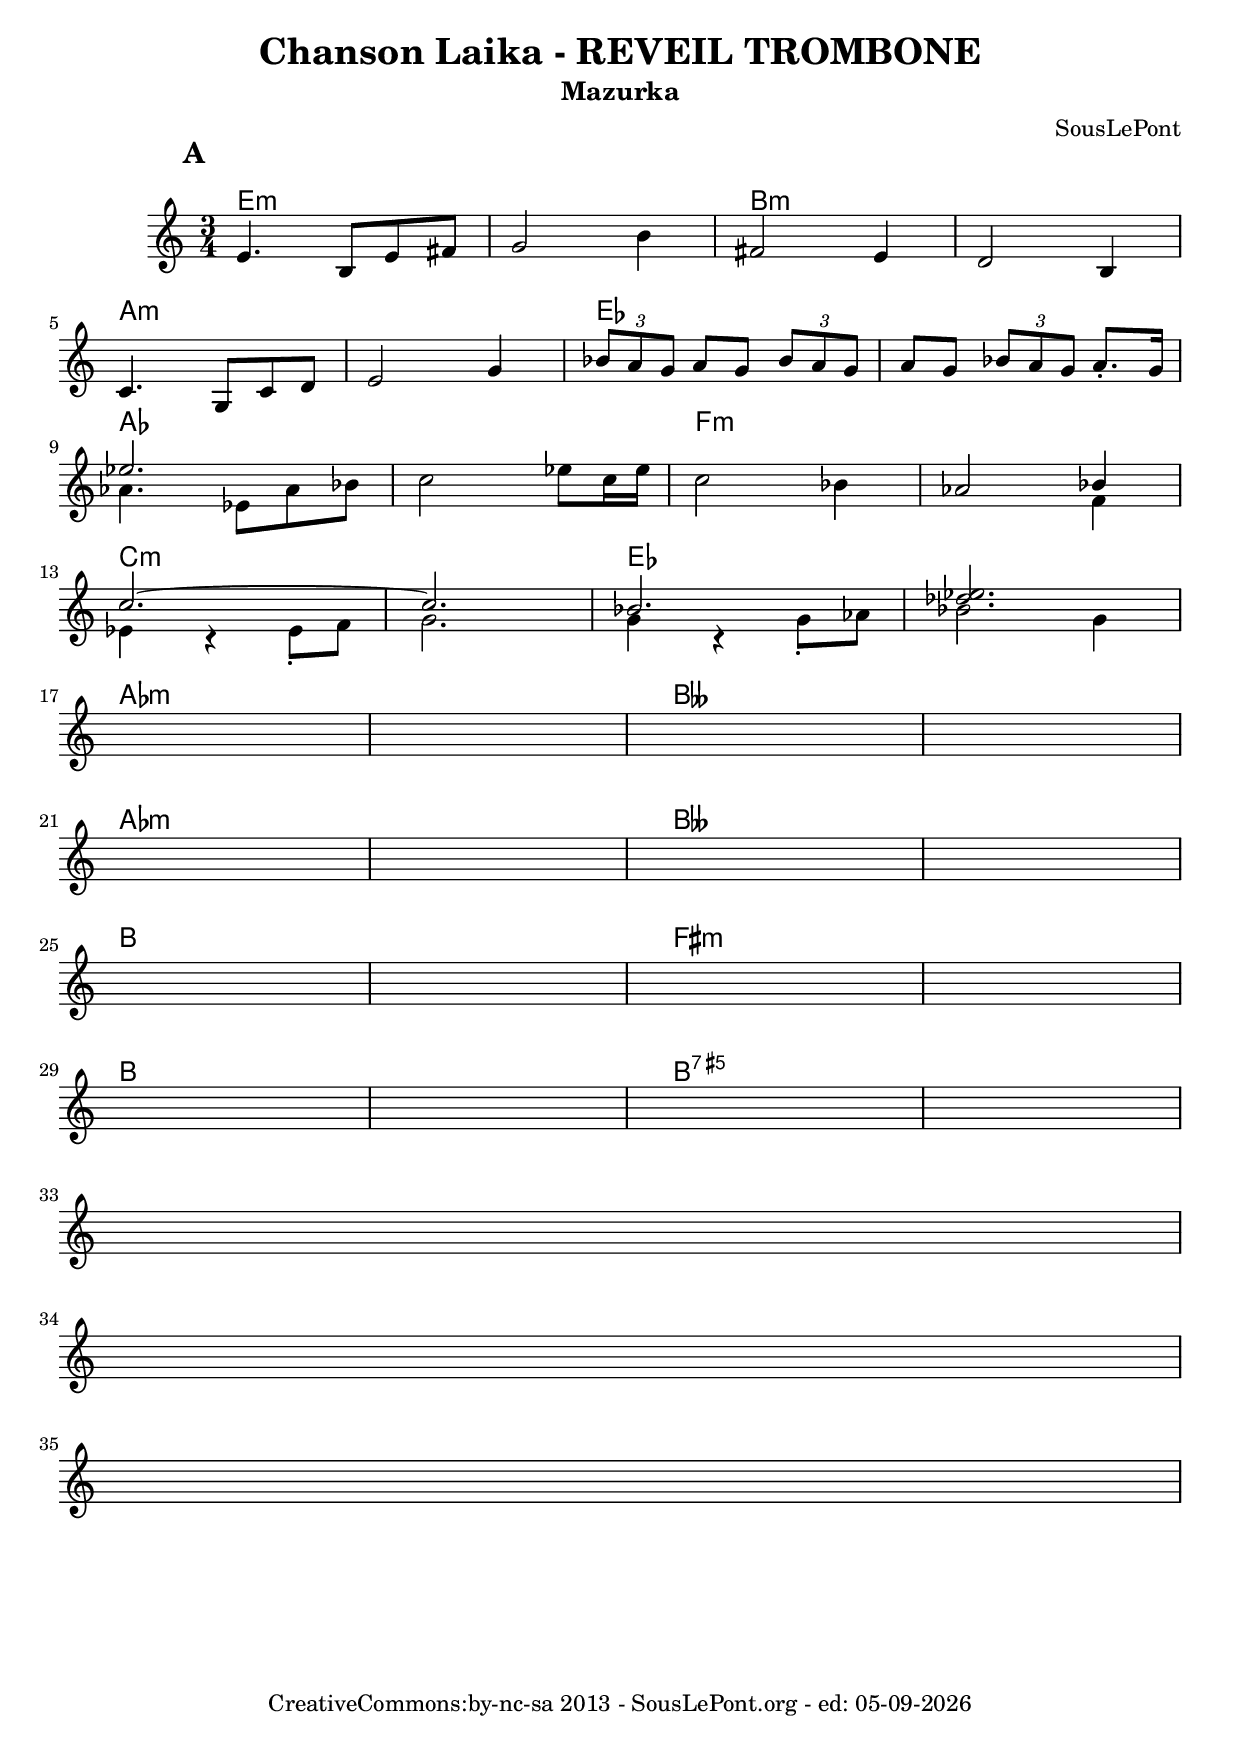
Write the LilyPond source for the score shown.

\version "2.10.0"
#(set-default-paper-size "a4")
#(set-global-staff-size 20)

\header{
	title = "Chanson Laika - REVEIL TROMBONE"
	subtitle = "Mazurka"
	composer = "SousLePont"
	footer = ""
        date = # ( strftime "%d-%m-%Y" ( localtime ( current-time ) ) )
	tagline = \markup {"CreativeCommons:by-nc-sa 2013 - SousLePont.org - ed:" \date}
	dedication = ""
}
%Décommente la ligne suivante pour gagner de la place
%\paper {between-system-space = 1.0\cm between-system-padding = 1 ragged-bottom=##f ragged-last-bottom=##f }
pipeSymbol = {\bar ":|:" \mark \default}

harmonies = { \chords {
     e2.:m s b:m s 	\break
     a:m s es s   	\break
     as s f:m s  	\break
     c:m s es s	\break
     as:m s beses s 		\break
     as:m s beses s		\break
     b s fis:m s		\break
     b s b:aug7 s	\break
      
}}
melodie   = \transpose e, e' { 
\mark \default
\time 3/4
e,4. b,,8 e, fis, 
g,2 b,4
fis,2 e,4
d,2 b,,4
c,4. g,,8 c, d,
e,2 g,4
\times 2/3 {bes,8 a, g,} a,8 g, \times 2/3 {bes,8 a, g,} 
 a,8 g, \times 2/3 {bes,8 a, g,} a,8.-. g,16  |
<<es2.\\{as,4. es,8 as, bes,}>>
c2 es8 c16 es 
c2 bes,4
as,2 <<bes,4 \\f,4 >> \break
<<{c2.~c bes, <des es>}
  \\{es,4 r es,8-. f,
g,2.
g,4 r g,8-. as,
bes,2 g,4}>>|
s2. s s s 
s s s s 
s s s s 
s s s s |\break 
s2. \break s2. \break s2. 
}
droite    = \transpose e, e, { 

}
gauche    = \relative c { 

}

\score {
  \transpose c, c,<<
	\new ChordNames \harmonies	%grave les accords au dessus 	
	\new Staff = "" { \clef "treble" \override Score.RehearsalMark #'padding = #5 \set Score.markFormatter = #format-mark-circle-letters \set Score.skipBars = ##t \melodie }

%	\new PianoStaff = "" <<
%       \new Staff = "droite" \with {\override StaffSymbol #'staff-space = #(magstep -3)\override StaffSymbol #'thickness = #(magstep -3)}  {\set fontSize = #-3 \droite }
%       \new Staff = "gauche" { \clef "bass" \gauche }
%       >>
  >>    
  \midi {
    }
  \layout {}
}

